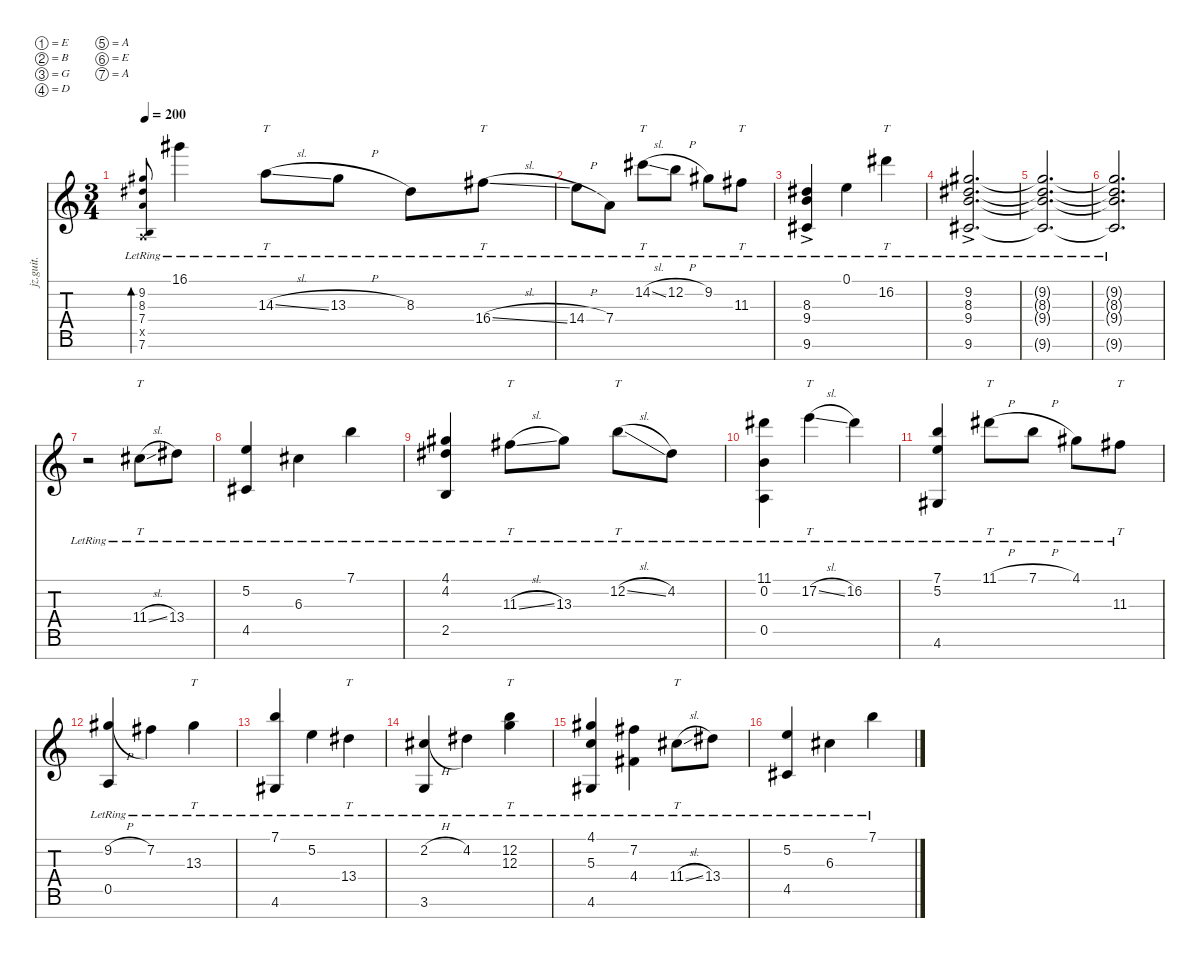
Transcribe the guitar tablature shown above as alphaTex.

\defaultSystemsLayout 4
\hideDynamics
\bracketExtendMode nobrackets
\track ("Life is Roblox" "jz.guit.") {instrument electricguitarjazz}
\staff {score tabs}
\tuning (E4 B3 G3 D3 A2 E2 A1)
\ts (3 4)
\tempo 200
\clef g2
\ks c
(9.2{lr acc #} 8.3{lr acc #} 7.4{lr} 0.5{x} 7.6{lr}).8{bd 45 gr onbeat dy mf beam Up} 16.1{lr acc #}.4{beam Down} 14.3{sl lr}.8{tt beam Down} 13.3{h lr acc #}.8{beam Down} 8.3{lr acc #}.8{beam Down} 16.4{sl lr acc #}.8{tt beam Down} |
14.4{h lr}.8{beam Down} 7.4{lr}.8{beam Down} 14.2{sl lr acc #}.8{tt beam Down} 12.2{h lr}.8{beam Down} 9.2{lr acc #}.8{beam Down} 11.3{lr acc #}.8{tt beam Down} |
(9.4{ac lr} 8.3{ac lr acc #} 9.6{ac lr acc #}).4{beam Up} 0.1{lr}.4{beam Down} 16.2{lr acc #}.4{tt beam Down} |
(9.2{ac lr acc #} 8.3{ac lr acc #} 9.4{ac lr} 9.6{ac lr acc #}).2{d beam Up} |
(9.2{lr t acc #} 8.3{lr t acc #} 9.4{lr t} 9.6{lr t acc #}).2{d beam Up} |
(9.2{lr t acc #} 8.3{lr t acc #} 9.4{lr t} 9.6{lr t acc #}).2{d beam Up} |
r.2{beam Down} 11.4{sl lr acc #}.8{tt beam Down} 13.4{lr acc #}.8{beam Down} |
(5.2{lr} 4.5{lr acc #}).4{beam Up} 6.3{lr acc #}.4{beam Down} 7.1{lr}.4{beam Down} |
(4.1{lr acc #} 4.2{lr acc #} 2.5{lr}).4{beam Up} 11.3{sl lr acc #}.8{tt beam Down} 13.3{lr acc #}.8{beam Down} 12.2{sl lr}.8{tt beam Down} 4.2{lr acc #}.8{beam Down} |
(11.1{lr acc #} 0.2{lr} 0.5{lr}).4{beam Down} 17.2{sl lr}.4{tt beam Down} 16.2{lr acc #}.4{beam Down} |
(7.1{lr} 5.2{lr} 4.6{lr acc #}).4{beam Up} 11.1{h lr acc #}.8{tt beam Down} 7.1{h lr}.8{beam Down} 4.1{lr acc #}.8{beam Down} 11.3{lr acc #}.8{tt beam Down} |
(9.2{h lr acc #} 0.5{lr}).4{beam Up} 7.2{lr acc #}.4{beam Down} 13.3{lr acc #}.4{tt beam Down} |
(7.1{lr} 4.6{lr acc #}).4{beam Up} 5.2{lr}.4{beam Down} 13.4{lr acc #}.4{tt beam Down} |
(2.2{h lr acc #} 3.6{lr}).4{beam Up} 4.2{lr acc #}.4{beam Down} (12.2{lr} 12.3).4{tt beam Down} |
(4.1{lr acc #} 5.3{lr} 4.6{lr acc #}).4{beam Up} (7.2{lr acc #} 4.4{lr acc #}).4{beam Down} 11.4{sl lr acc #}.8{tt beam Down} 13.4{lr acc #}.8{beam Down} |
(5.2{lr} 4.5{lr acc #}).4{beam Up} 6.3{lr acc #}.4{beam Down} 7.1{lr}.4{beam Down}
